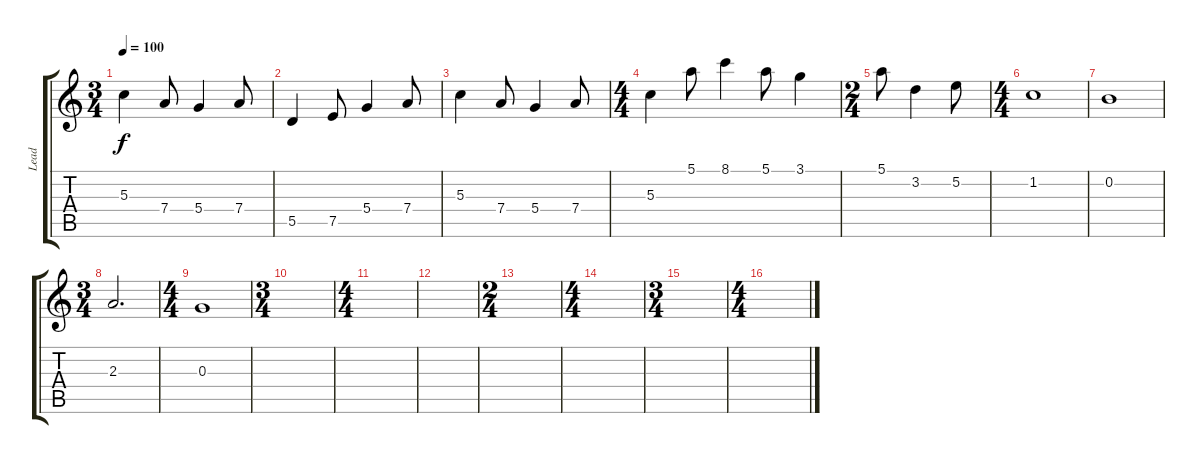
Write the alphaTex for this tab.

\track ("Lead" "Lead") {instrument distortionguitar}
\staff {score tabs}
\tuning (E4 B3 G3 D3 A2 E2) {hide}
\ts (3 4)
\tempo 100
\clef g2
\ks c
5.3.4{dy f} 7.4.8 5.4.4 7.4.8 |
5.5.4 7.5.8 5.4.4 7.4.8 |
5.3.4 7.4.8 5.4.4 7.4.8 |
\ts (4 4)
5.3.4 5.1.8 8.1.4 5.1.8 3.1.4 |
\ts (2 4)
5.1.8 3.2.4 5.2.8 |
\ts (4 4)
1.2.1{volume 2} |
0.2.1 |
\ts (3 4)
2.3.2{d} |
\ts (4 4)
0.3.1 |
\ts (3 4)
|
\ts (4 4)
|
|
\ts (2 4)
|
\ts (4 4)
|
\ts (3 4)
|
\ts (4 4)
